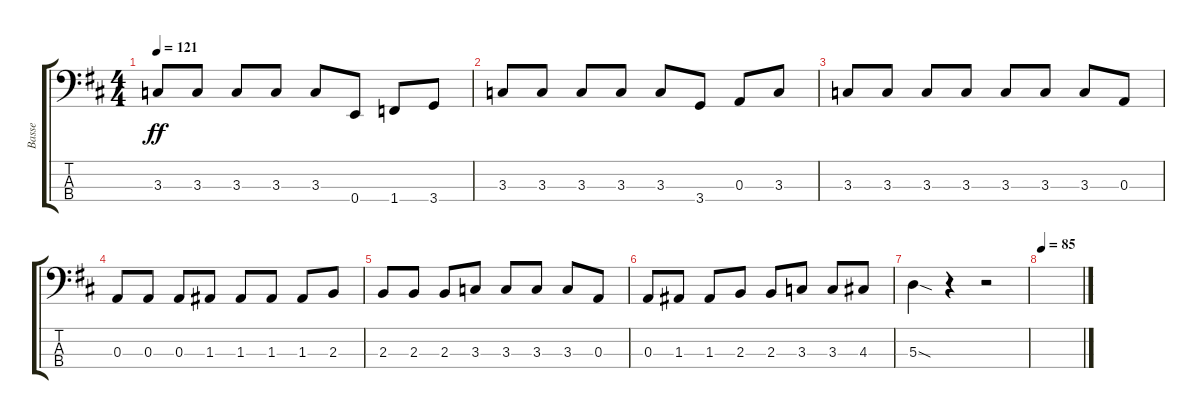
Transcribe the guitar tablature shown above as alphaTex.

\track ("Basse" "Basse") {instrument electricbassfinger}
\staff {score tabs}
\tuning (G2 D2 A1 E1) {hide}
\ts (4 4)
\tempo 121
\clef f4
\ks d
3.3.8{dy ff} 3.3.8 3.3.8 3.3.8 3.3.8 0.4.8 1.4.8 3.4.8 |
3.3.8 3.3.8 3.3.8 3.3.8 3.3.8 3.4.8 0.3.8 3.3.8 |
3.3.8 3.3.8 3.3.8 3.3.8 3.3.8 3.3.8 3.3.8 0.3.8 |
0.3.8 0.3.8 0.3.8 1.3.8 1.3.8 1.3.8 1.3.8 2.3.8 |
2.3.8 2.3.8 2.3.8 3.3.8 3.3.8 3.3.8 3.3.8 0.3.8 |
0.3.8 1.3.8 1.3.8 2.3.8 2.3.8 3.3.8 3.3.8 4.3.8 |
5.3{sod}.4 r.4 r.2 |
\tempo 85
